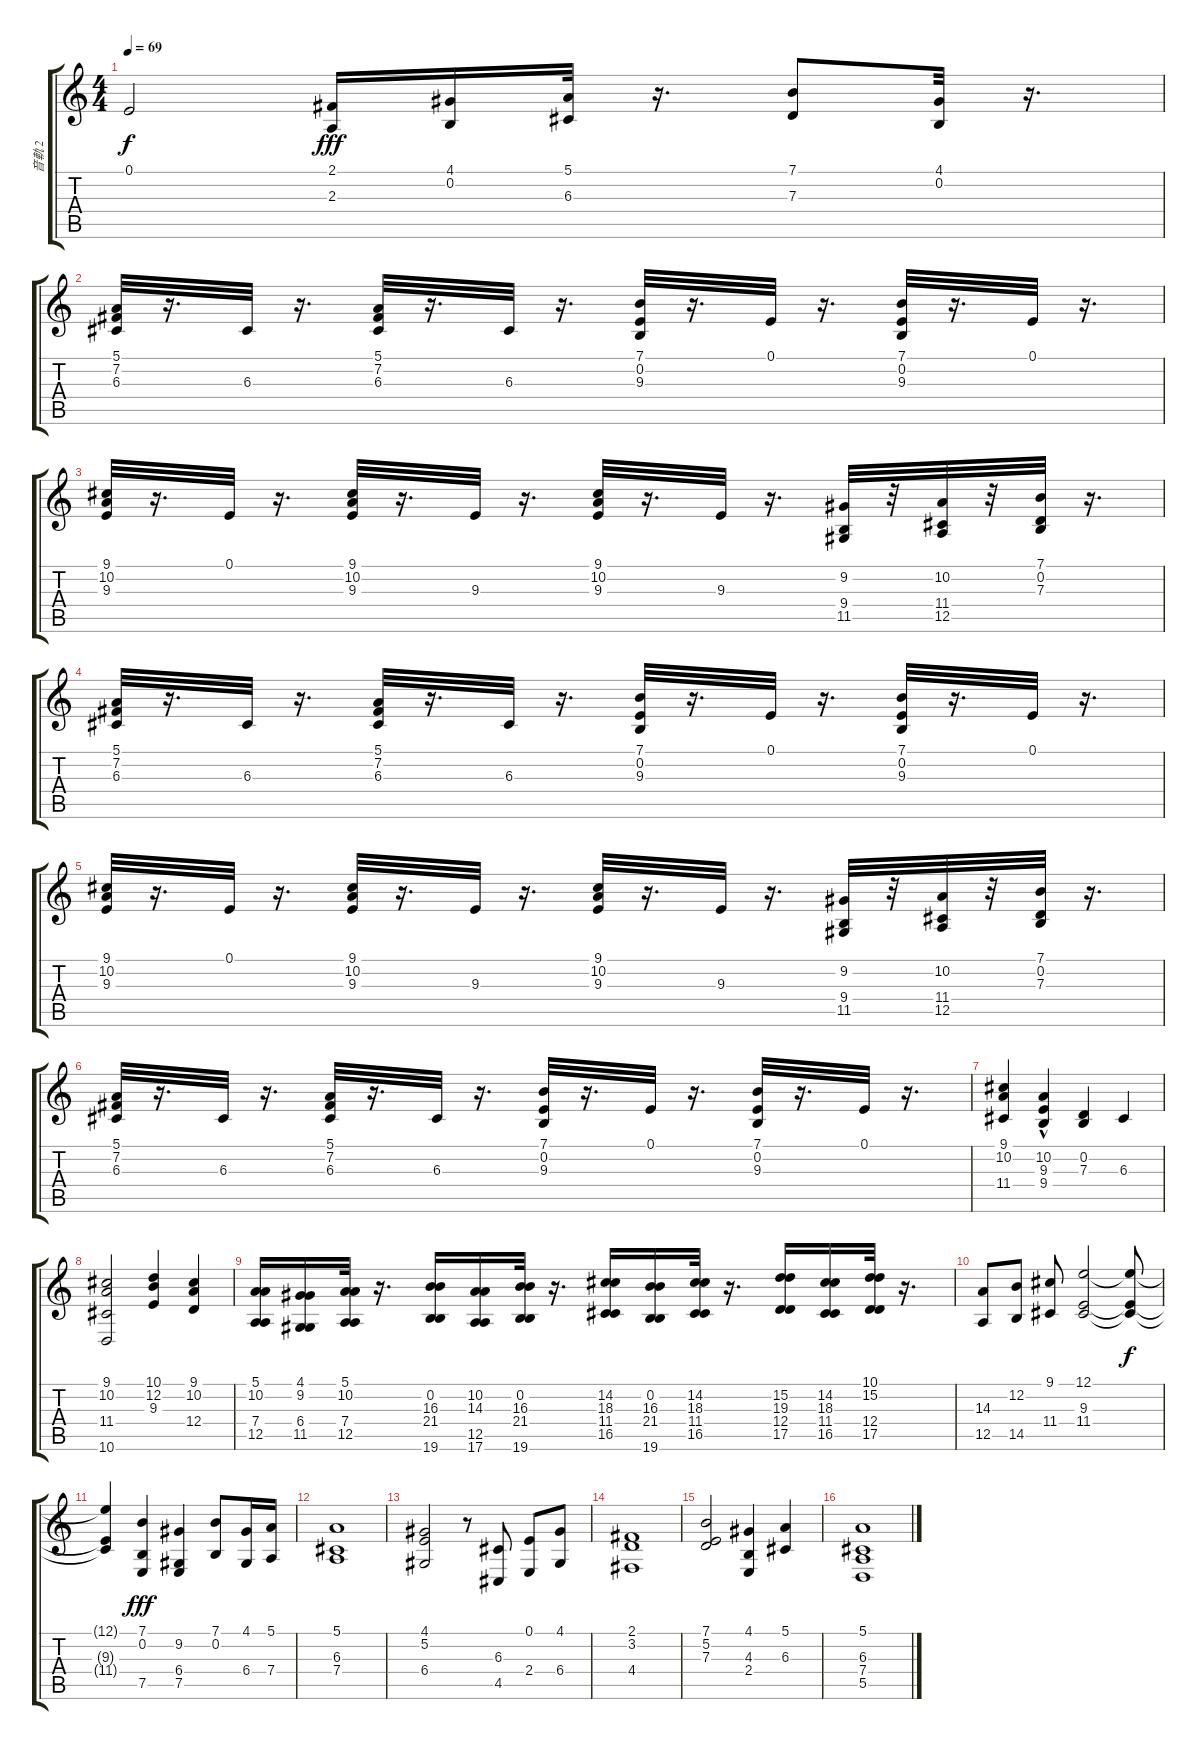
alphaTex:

\track ("音軌 2" "音軌 2") {instrument stringensemble1}
\staff {score tabs}
\tuning (E4 B3 G3 D3 A2 E2) {hide}
\ts (4 4)
\tempo 69
\clef g2
\ks c
0.1{t}.2{dy f} (2.1 2.3).16{dy fff} (4.1 0.2).16 (5.1 6.3).32 r.16{d} (7.1 7.3).8 (4.1 0.2).32 r.16{d} |
(5.1 7.2 6.3).32 r.16{d} 6.3.32 r.16{d} (5.1 7.2 6.3).32 r.16{d} 6.3.32 r.16{d} (7.1 0.2 9.3).32 r.16{d} 0.1.32 r.16{d} (7.1 0.2 9.3).32 r.16{d} 0.1.32 r.16{d} |
(9.1 10.2 9.3).32 r.16{d} 0.1.32 r.16{d} (9.1 10.2 9.3).32 r.16{d} 9.3.32 r.16{d} (9.1 10.2 9.3).32 r.16{d} 9.3.32 r.16{d} (9.2 9.4 11.5).32 r.32 (10.2 11.4 12.5).32 r.32 (7.1 0.2 7.3).32 r.16{d} |
(5.1 7.2 6.3).32 r.16{d} 6.3.32 r.16{d} (5.1 7.2 6.3).32 r.16{d} 6.3.32 r.16{d} (7.1 0.2 9.3).32 r.16{d} 0.1.32 r.16{d} (7.1 0.2 9.3).32 r.16{d} 0.1.32 r.16{d} |
(9.1 10.2 9.3).32 r.16{d} 0.1.32 r.16{d} (9.1 10.2 9.3).32 r.16{d} 9.3.32 r.16{d} (9.1 10.2 9.3).32 r.16{d} 9.3.32 r.16{d} (9.2 9.4 11.5).32 r.32 (10.2 11.4 12.5).32 r.32 (7.1 0.2 7.3).32 r.16{d} |
(5.1 7.2 6.3).32 r.16{d} 6.3.32 r.16{d} (5.1 7.2 6.3).32 r.16{d} 6.3.32 r.16{d} (7.1 0.2 9.3).32 r.16{d} 0.1.32 r.16{d} (7.1 0.2 9.3).32 r.16{d} 0.1.32 r.16{d} |
(9.1 10.2 11.4).4 (10.2{hac} 9.3 9.4).4 (0.2 7.3).4 6.3.4 |
(9.1 10.2 11.4 10.6).2 (10.1 12.2 9.3).4 (9.1 10.2 12.4).4 |
(5.1 10.2 7.4 12.5).16 (4.1 9.2 6.4 11.5).16 (5.1 10.2 7.4 12.5).32 r.16{d} (0.2 16.3 21.4 19.6).16 (10.2 14.3 12.5 17.6).16 (0.2 16.3 21.4 19.6).32 r.16{d} (14.2 18.3 11.4 16.5).16 (0.2 16.3 21.4 19.6).16 (14.2 18.3 11.4 16.5).32 r.16{d} (15.2 19.3 12.4 17.5).16 (14.2 18.3 11.4 16.5).16 (10.1 15.2 12.4 17.5).32 r.16{d} |
(14.3 12.5).8 (12.2 14.5).8 (9.1 11.4).8 (12.1 9.3 11.4).2 (12.1{t} 9.3{t} 11.4{t}).8{dy f} |
(12.1{t} 9.3{t} 11.4{t}).4 (7.1 0.2 7.5).4{dy fff} (9.2 6.4 7.5).4 (7.1 0.2).8 (4.1 6.4).16 (5.1 7.4).16 |
(5.1 6.3 7.4).1 |
(4.1 5.2 6.4).2 r.8 (6.3 4.5).8 (0.1 2.4).8 (4.1 6.4).8 |
(2.1 3.2 4.4).1 |
(7.1 5.2 7.3).2 (4.1 4.3 2.4).4 (5.1 6.3).4 |
(5.1 6.3 7.4 5.5).1
